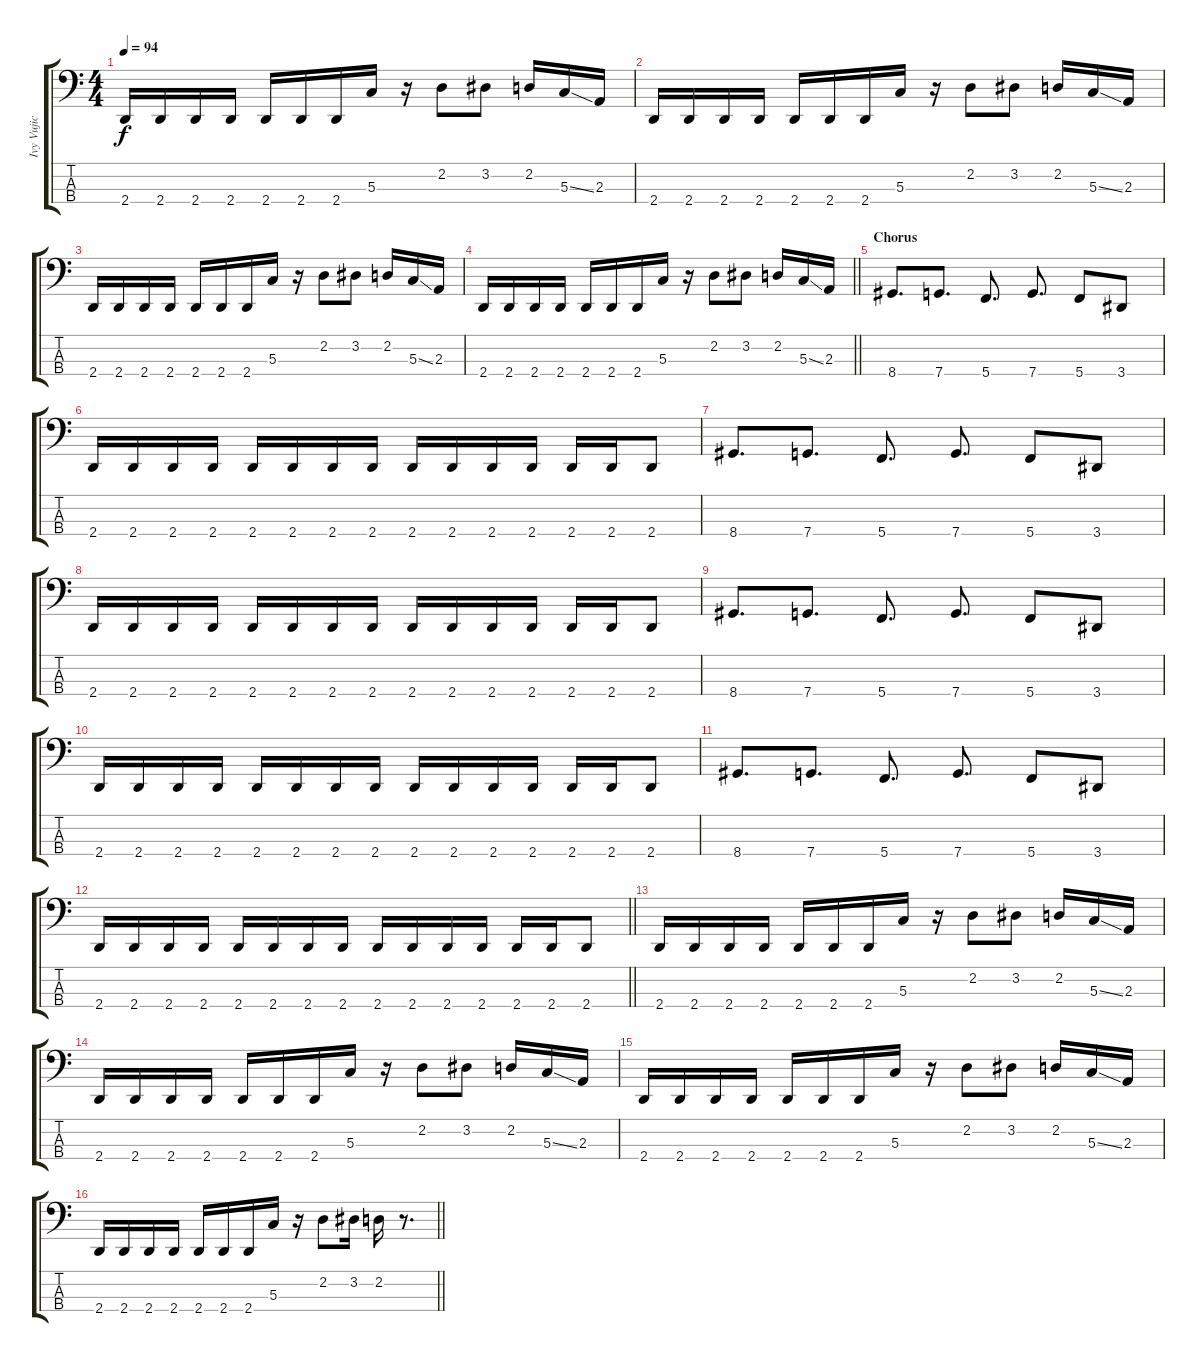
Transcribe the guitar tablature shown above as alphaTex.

\track ("Ivy Vujic" "Ivy Vujic") {instrument electricbasspick}
\staff {score tabs}
\tuning (F2 C2 G1 C1) {hide}
\ts (4 4)
\tempo 94
\clef f4
\ks c
2.4.16{dy f} 2.4.16 2.4.16 2.4.16 2.4.16 2.4.16 2.4.16 5.3.16 r.16 2.2.8 3.2.8 2.2.16 5.3{ss}.16 2.3.16 |
2.4.16 2.4.16 2.4.16 2.4.16 2.4.16 2.4.16 2.4.16 5.3.16 r.16 2.2.8 3.2.8 2.2.16 5.3{ss}.16 2.3.16 |
2.4.16 2.4.16 2.4.16 2.4.16 2.4.16 2.4.16 2.4.16 5.3.16 r.16 2.2.8 3.2.8 2.2.16 5.3{ss}.16 2.3.16 |
\barLineRight lightlight
2.4.16 2.4.16 2.4.16 2.4.16 2.4.16 2.4.16 2.4.16 5.3.16 r.16 2.2.8 3.2.8 2.2.16 5.3{ss}.16 2.3.16 |
\section ("" "Chorus")
8.4.8{d} 7.4.8{d} 5.4.8{d} 7.4.8{d} 5.4.8 3.4.8 |
2.4.16 2.4.16 2.4.16 2.4.16 2.4.16 2.4.16 2.4.16 2.4.16 2.4.16 2.4.16 2.4.16 2.4.16 2.4.16 2.4.16 2.4.8 |
8.4.8{d} 7.4.8{d} 5.4.8{d} 7.4.8{d} 5.4.8 3.4.8 |
2.4.16 2.4.16 2.4.16 2.4.16 2.4.16 2.4.16 2.4.16 2.4.16 2.4.16 2.4.16 2.4.16 2.4.16 2.4.16 2.4.16 2.4.8 |
8.4.8{d} 7.4.8{d} 5.4.8{d} 7.4.8{d} 5.4.8 3.4.8 |
2.4.16 2.4.16 2.4.16 2.4.16 2.4.16 2.4.16 2.4.16 2.4.16 2.4.16 2.4.16 2.4.16 2.4.16 2.4.16 2.4.16 2.4.8 |
8.4.8{d} 7.4.8{d} 5.4.8{d} 7.4.8{d} 5.4.8 3.4.8 |
\barLineRight lightlight
2.4.16 2.4.16 2.4.16 2.4.16 2.4.16 2.4.16 2.4.16 2.4.16 2.4.16 2.4.16 2.4.16 2.4.16 2.4.16 2.4.16 2.4.8 |
2.4.16 2.4.16 2.4.16 2.4.16 2.4.16 2.4.16 2.4.16 5.3.16 r.16 2.2.8 3.2.8 2.2.16 5.3{ss}.16 2.3.16 |
2.4.16 2.4.16 2.4.16 2.4.16 2.4.16 2.4.16 2.4.16 5.3.16 r.16 2.2.8 3.2.8 2.2.16 5.3{ss}.16 2.3.16 |
2.4.16 2.4.16 2.4.16 2.4.16 2.4.16 2.4.16 2.4.16 5.3.16 r.16 2.2.8 3.2.8 2.2.16 5.3{ss}.16 2.3.16 |
\barLineRight lightlight
2.4.16 2.4.16 2.4.16 2.4.16 2.4.16 2.4.16 2.4.16 5.3.16 r.16 2.2.8 3.2.16 2.2.16 r.8{d}
